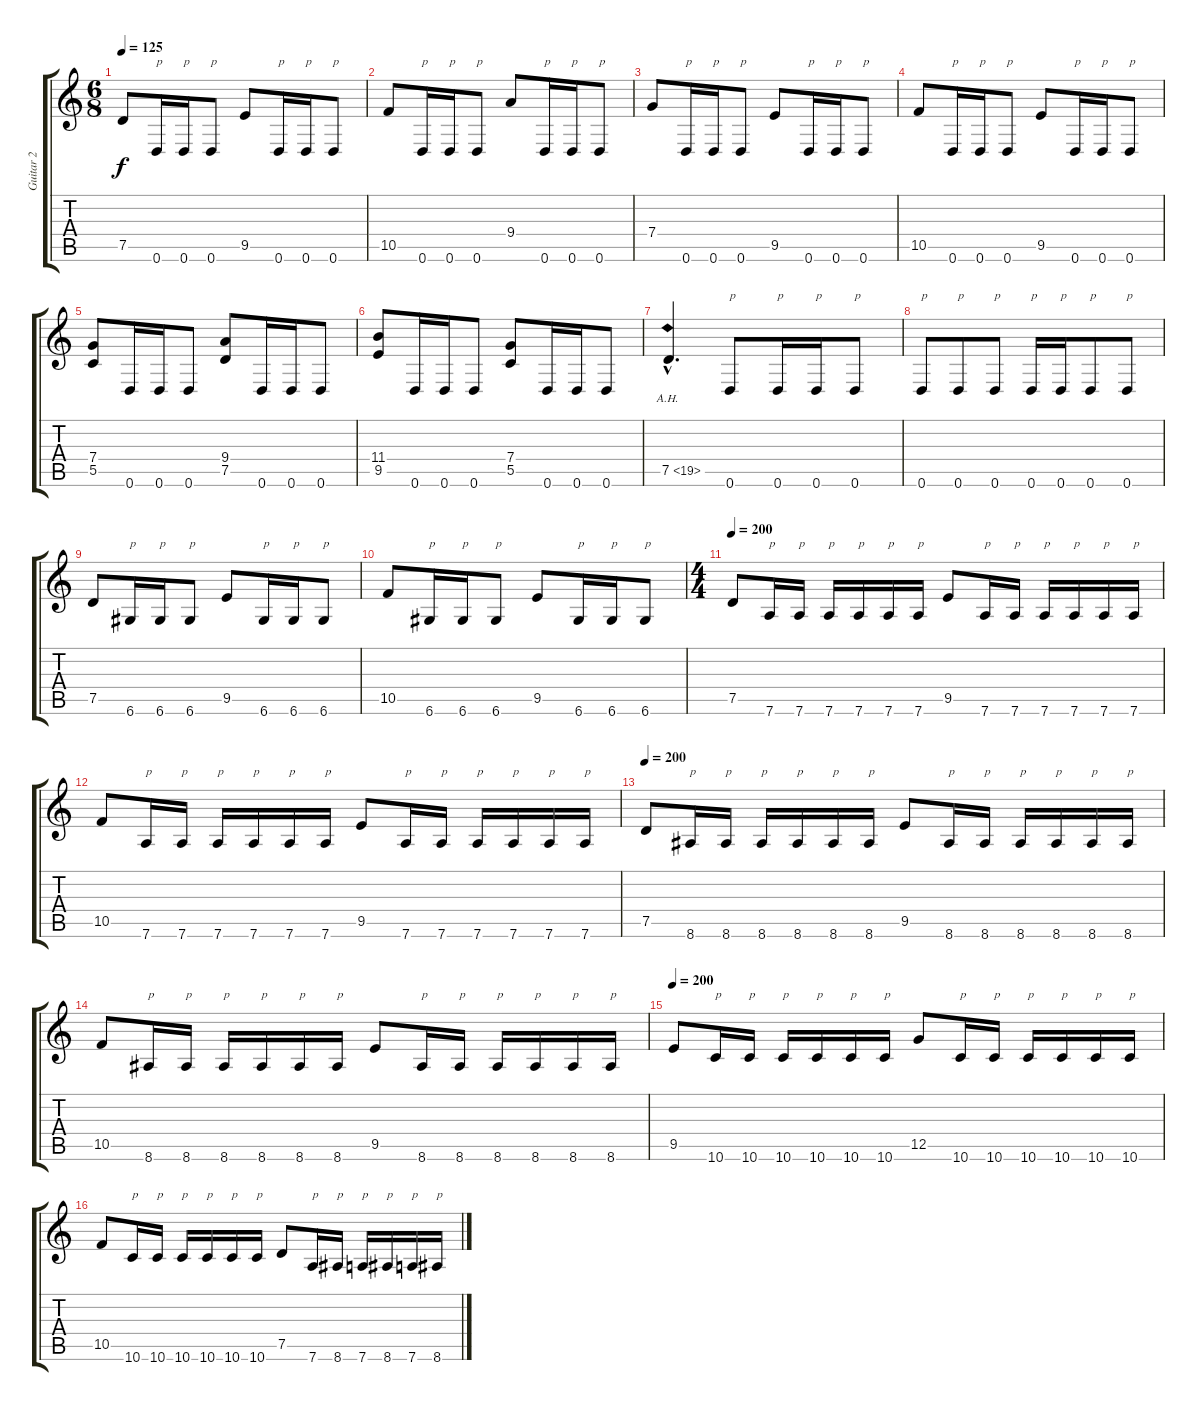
\track ("Guitar 2" "Guitar 2") {instrument distortionguitar}
\staff {score tabs}
\tuning (D4 A3 F3 C3 G2 D2) {hide}
\ts (6 8)
\tempo 125
\clef g2
\ks c
7.5.8{dy f} 0.6.16{txt "p"} 0.6.16{txt "p"} 0.6.8{txt "p"} 9.5.8 0.6.16{txt "p"} 0.6.16{txt "p"} 0.6.8{txt "p"} |
10.5.8 0.6.16{txt "p"} 0.6.16{txt "p"} 0.6.8{txt "p"} 9.4.8 0.6.16{txt "p"} 0.6.16{txt "p"} 0.6.8{txt "p"} |
7.4.8 0.6.16{txt "p"} 0.6.16{txt "p"} 0.6.8{txt "p"} 9.5.8 0.6.16{txt "p"} 0.6.16{txt "p"} 0.6.8{txt "p"} |
10.5.8 0.6.16{txt "p"} 0.6.16{txt "p"} 0.6.8{txt "p"} 9.5.8 0.6.16{txt "p"} 0.6.16{txt "p"} 0.6.8{txt "p"} |
(7.4 5.5).8 0.6.16 0.6.16 0.6.8 (9.4 7.5).8 0.6.16 0.6.16 0.6.8 |
(11.4 9.5).8 0.6.16 0.6.16 0.6.8 (7.4 5.5).8 0.6.16 0.6.16 0.6.8 |
7.5{ah 12 hac}.4{d} 0.6.8{txt "p"} 0.6.16{txt "p"} 0.6.16{txt "p"} 0.6.8{txt "p"} |
0.6.8{txt "p"} 0.6.8{txt "p"} 0.6.8{txt "p"} 0.6.16{txt "p"} 0.6.16{txt "p"} 0.6.8{txt "p"} 0.6.8{txt "p"} |
7.5.8 6.6.16{txt "p"} 6.6.16{txt "p"} 6.6.8{txt "p"} 9.5.8 6.6.16{txt "p"} 6.6.16{txt "p"} 6.6.8{txt "p"} |
10.5.8 6.6.16{txt "p"} 6.6.16{txt "p"} 6.6.8{txt "p"} 9.5.8 6.6.16{txt "p"} 6.6.16{txt "p"} 6.6.8{txt "p"} |
\ts (4 4)
\tempo 200
7.5.8 7.6.16{txt "p"} 7.6.16{txt "p"} 7.6.16{txt "p"} 7.6.16{txt "p"} 7.6.16{txt "p"} 7.6.16{txt "p"} 9.5.8 7.6.16{txt "p"} 7.6.16{txt "p"} 7.6.16{txt "p"} 7.6.16{txt "p"} 7.6.16{txt "p"} 7.6.16{txt "p"} |
10.5.8 7.6.16{txt "p"} 7.6.16{txt "p"} 7.6.16{txt "p"} 7.6.16{txt "p"} 7.6.16{txt "p"} 7.6.16{txt "p"} 9.5.8 7.6.16{txt "p"} 7.6.16{txt "p"} 7.6.16{txt "p"} 7.6.16{txt "p"} 7.6.16{txt "p"} 7.6.16{txt "p"} |
\tempo 200
7.5.8 8.6.16{txt "p"} 8.6.16{txt "p"} 8.6.16{txt "p"} 8.6.16{txt "p"} 8.6.16{txt "p"} 8.6.16{txt "p"} 9.5.8 8.6.16{txt "p"} 8.6.16{txt "p"} 8.6.16{txt "p"} 8.6.16{txt "p"} 8.6.16{txt "p"} 8.6.16{txt "p"} |
10.5.8 8.6.16{txt "p"} 8.6.16{txt "p"} 8.6.16{txt "p"} 8.6.16{txt "p"} 8.6.16{txt "p"} 8.6.16{txt "p"} 9.5.8 8.6.16{txt "p"} 8.6.16{txt "p"} 8.6.16{txt "p"} 8.6.16{txt "p"} 8.6.16{txt "p"} 8.6.16{txt "p"} |
\tempo 200
9.5.8 10.6.16{txt "p"} 10.6.16{txt "p"} 10.6.16{txt "p"} 10.6.16{txt "p"} 10.6.16{txt "p"} 10.6.16{txt "p"} 12.5.8 10.6.16{txt "p"} 10.6.16{txt "p"} 10.6.16{txt "p"} 10.6.16{txt "p"} 10.6.16{txt "p"} 10.6.16{txt "p"} |
10.5.8 10.6.16{txt "p"} 10.6.16{txt "p"} 10.6.16{txt "p"} 10.6.16{txt "p"} 10.6.16{txt "p"} 10.6.16{txt "p"} 7.5.8 7.6.16{txt "p"} 8.6.16{txt "p"} 7.6.16{txt "p"} 8.6.16{txt "p"} 7.6.16{txt "p"} 8.6.16{txt "p"}
